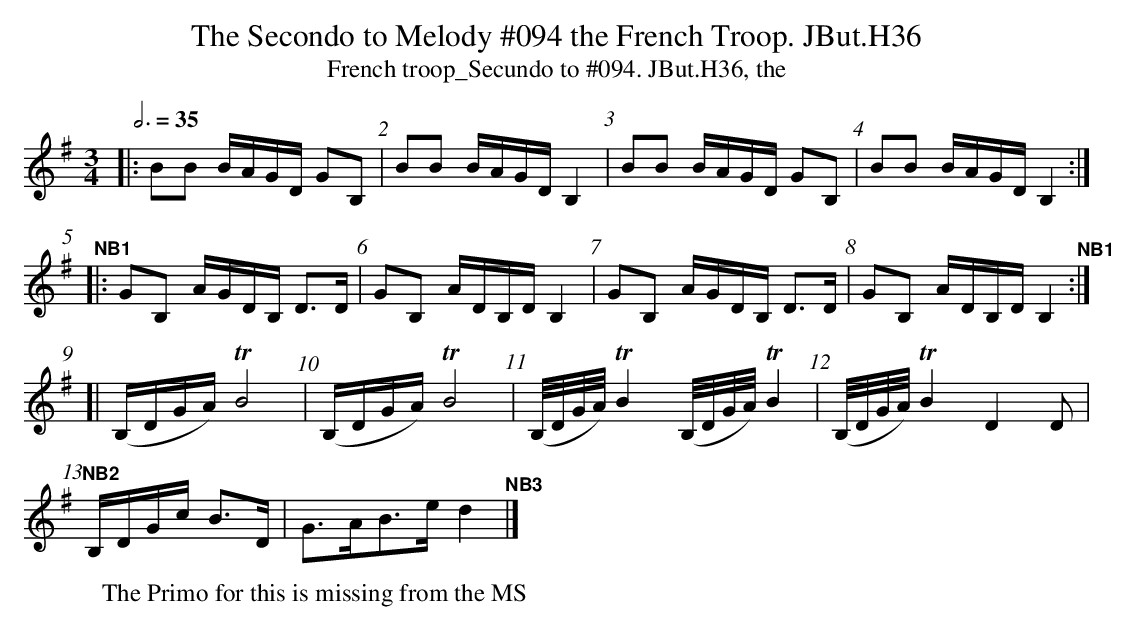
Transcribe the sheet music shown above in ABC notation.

X:1
T:Secondo to Melody #094 the French Troop. JBut.H36, The
T:French troop_Secundo to #094. JBut.H36, the
W:The Primo for this is missing from the MS
M:3/4
L:1/8
Q:3/4=35
K:G
|: BB B/A/G/D/ GB, | BB B/A/G/D/ B,2 | BB B/A/G/D/ GB, | BB B/A/G/D/ B,2 :|
"^NB1"|: GB, A/G/D/B,/ D>D | GB, A/D/B,/D/ B,2 | GB, A/G/D/B,/ D>D |  GB, A/D/B,/D/ B,2 "^NB1":|
[|(B,/D/G/A/) !trill!B4 | (B,/D/G/A/) !trill!B4 | (B,//D//G//A//) !trill!B2 (B,//D//G//A//) !trill!B2 | (B,//D//G//A//) !trill!B2 D2 D |
"^NB2"B,/D/G/c/ B>D | G>AB>e d2 "^NB3"|]
